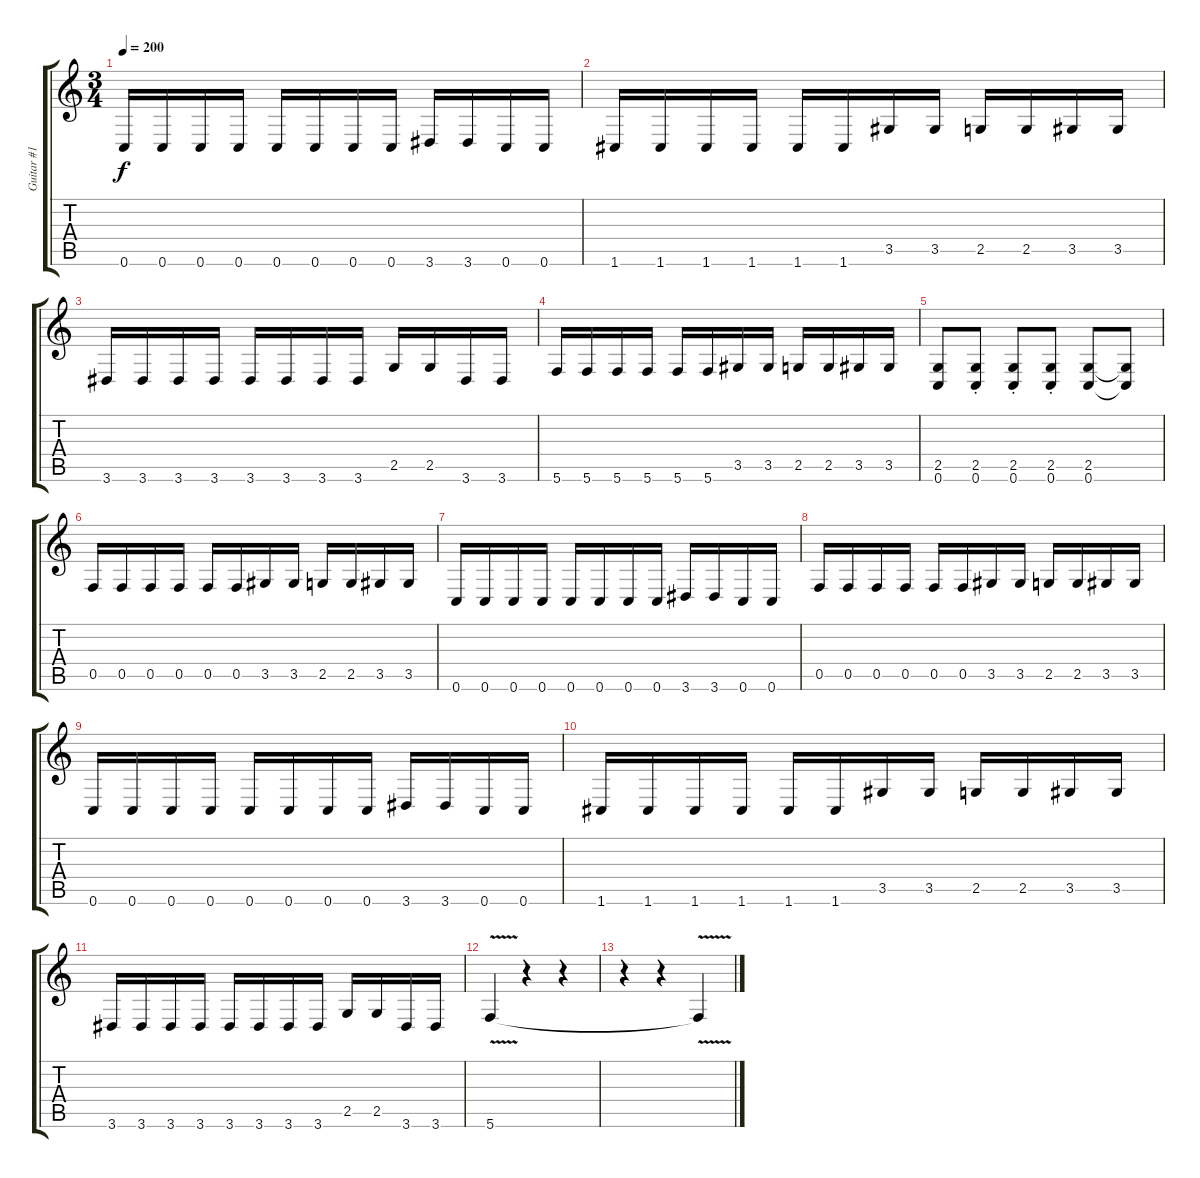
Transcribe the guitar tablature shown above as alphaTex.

\track ("Guitar #1" "Guitar #1") {instrument distortionguitar}
\staff {score tabs}
\tuning (C4 G3 Eb3 Bb2 F2 C2) {hide}
\ts (3 4)
\tempo 200
\clef g2
\ks c
0.6.16{dy f} 0.6.16 0.6.16 0.6.16 0.6.16 0.6.16 0.6.16 0.6.16 3.6.16 3.6.16 0.6.16 0.6.16 |
1.6.16 1.6.16 1.6.16 1.6.16 1.6.16 1.6.16 3.5.16 3.5.16 2.5.16 2.5.16 3.5.16 3.5.16 |
3.6.16 3.6.16 3.6.16 3.6.16 3.6.16 3.6.16 3.6.16 3.6.16 2.5.16 2.5.16 3.6.16 3.6.16 |
5.6.16 5.6.16 5.6.16 5.6.16 5.6.16 5.6.16 3.5.16 3.5.16 2.5.16 2.5.16 3.5.16 3.5.16 |
(2.5 0.6).8 (2.5{st} 0.6{st}).8 (2.5{st} 0.6{st}).8 (2.5{st} 0.6{st}).8 (2.5 0.6).8 (2.5{t} 0.6{t}).8 |
0.5.16 0.5.16 0.5.16 0.5.16 0.5.16 0.5.16 3.5.16 3.5.16 2.5.16 2.5.16 3.5.16 3.5.16 |
0.6.16 0.6.16 0.6.16 0.6.16 0.6.16 0.6.16 0.6.16 0.6.16 3.6.16 3.6.16 0.6.16 0.6.16 |
0.5.16 0.5.16 0.5.16 0.5.16 0.5.16 0.5.16 3.5.16 3.5.16 2.5.16 2.5.16 3.5.16 3.5.16 |
0.6.16 0.6.16 0.6.16 0.6.16 0.6.16 0.6.16 0.6.16 0.6.16 3.6.16 3.6.16 0.6.16 0.6.16 |
1.6.16 1.6.16 1.6.16 1.6.16 1.6.16 1.6.16 3.5.16 3.5.16 2.5.16 2.5.16 3.5.16 3.5.16 |
3.6.16 3.6.16 3.6.16 3.6.16 3.6.16 3.6.16 3.6.16 3.6.16 2.5.16 2.5.16 3.6.16 3.6.16 |
5.6{v}.4 r.4 r.4 |
r.4 r.4 5.6{t}.4
